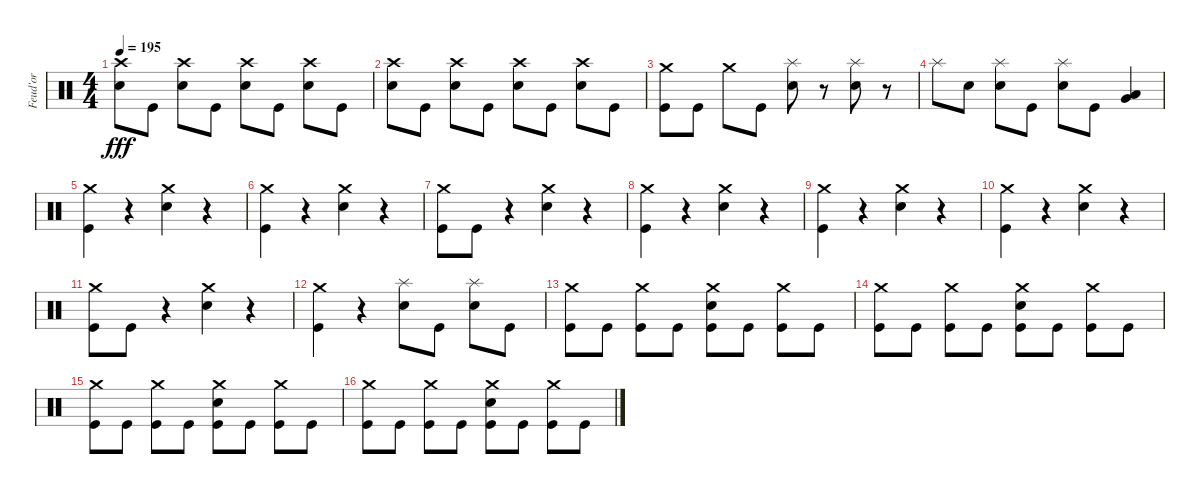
\track ("Feud'or" "Feud'or") {instrument percussion}
\staff {score}
\articulation defaults
\ts (4 4)
\tempo 195
\clef neutral
\ks c
("Crash high (hit)" "Snare (hit) 2").8{dy fff} "Kick (hit)".8 ("Crash high (hit)" "Snare (hit) 2").8 "Kick (hit)".8 ("Crash high (hit)" "Snare (hit) 2").8 "Kick (hit)".8 ("Crash high (hit)" "Snare (hit) 2").8 "Kick (hit)".8 |
("Crash high (hit)" "Snare (hit) 2").8 "Kick (hit)".8 ("Crash high (hit)" "Snare (hit) 2").8 "Kick (hit)".8 ("Crash high (hit)" "Snare (hit) 2").8 "Kick (hit)".8 ("Crash high (hit)" "Snare (hit) 2").8 "Kick (hit)".8 |
("Crash medium (hit)" "Kick (hit)").8 "Kick (hit)".8 "Crash medium (hit)".8 "Kick (hit)".8 ("Splash (hit)" "Snare (hit) 2").8 r.8 ("Splash (hit)" "Snare (hit) 2").8 r.8 |
"Splash (hit)".8 "Snare (hit) 2".8 ("Splash (hit)" "Snare (hit) 2").8 "Kick (hit)".8 ("Splash (hit)" "Snare (hit) 2").8 "Kick (hit)".8 ("Very Low Tom (hit)" "Low Tom (hit)").4 |
("Crash medium (hit)" "Kick (hit)").4 r.4 ("Crash medium (hit)" "Snare (hit) 2").4 r.4 |
("Crash medium (hit)" "Kick (hit)").4 r.4 ("Crash medium (hit)" "Snare (hit) 2").4 r.4 |
("Crash medium (hit)" "Kick (hit)").8 "Kick (hit)".8 r.4 ("Crash medium (hit)" "Snare (hit) 2").4 r.4 |
("Crash medium (hit)" "Kick (hit)").4 r.4 ("Crash medium (hit)" "Snare (hit) 2").4 r.4 |
("Crash medium (hit)" "Kick (hit)").4 r.4 ("Crash medium (hit)" "Snare (hit) 2").4 r.4 |
("Crash medium (hit)" "Kick (hit)").4 r.4 ("Crash medium (hit)" "Snare (hit) 2").4 r.4 |
("Crash medium (hit)" "Kick (hit)").8 "Kick (hit)".8 r.4 ("Crash medium (hit)" "Snare (hit) 2").4 r.4 |
("Crash medium (hit)" "Kick (hit)").4 r.4 ("Splash (hit)" "Snare (hit) 2").8 "Kick (hit)".8 ("Splash (hit)" "Snare (hit) 2").8 "Kick (hit)".8 |
("Crash medium (hit)" "Kick (hit)").8 "Kick (hit)".8 ("Crash medium (hit)" "Kick (hit)").8 "Kick (hit)".8 ("Crash medium (hit)" "Snare (hit) 2" "Kick (hit)").8 "Kick (hit)".8 ("Crash medium (hit)" "Kick (hit)").8 "Kick (hit)".8 |
("Crash medium (hit)" "Kick (hit)").8 "Kick (hit)".8 ("Crash medium (hit)" "Kick (hit)").8 "Kick (hit)".8 ("Crash medium (hit)" "Snare (hit) 2" "Kick (hit)").8 "Kick (hit)".8 ("Crash medium (hit)" "Kick (hit)").8 "Kick (hit)".8 |
("Crash medium (hit)" "Kick (hit)").8 "Kick (hit)".8 ("Crash medium (hit)" "Kick (hit)").8 "Kick (hit)".8 ("Crash medium (hit)" "Snare (hit) 2" "Kick (hit)").8 "Kick (hit)".8 ("Crash medium (hit)" "Kick (hit)").8 "Kick (hit)".8 |
("Crash medium (hit)" "Kick (hit)").8 "Kick (hit)".8 ("Crash medium (hit)" "Kick (hit)").8 "Kick (hit)".8 ("Crash medium (hit)" "Snare (hit) 2" "Kick (hit)").8 "Kick (hit)".8 ("Crash medium (hit)" "Kick (hit)").8 "Kick (hit)".8
